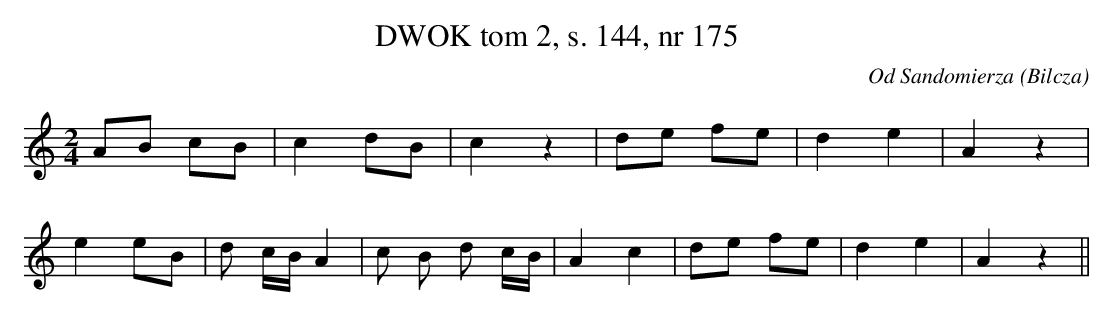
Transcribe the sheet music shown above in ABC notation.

X:1
T: DWOK tom 2, s. 144, nr 175
O: Od Sandomierza (Bilcza)
L: 1/16
M: 2/4
K: C
A2B2 c2B2 | c4 d2B2 | c4 z4 | d2e2 f2e2 | d4 e4 | A4 z4 |
e4 e2B2 | d2 cB A4 | c2 B2 d2 cB | A4 c4 | d2e2 f2e2 | d4e4 | A4z4 ||
